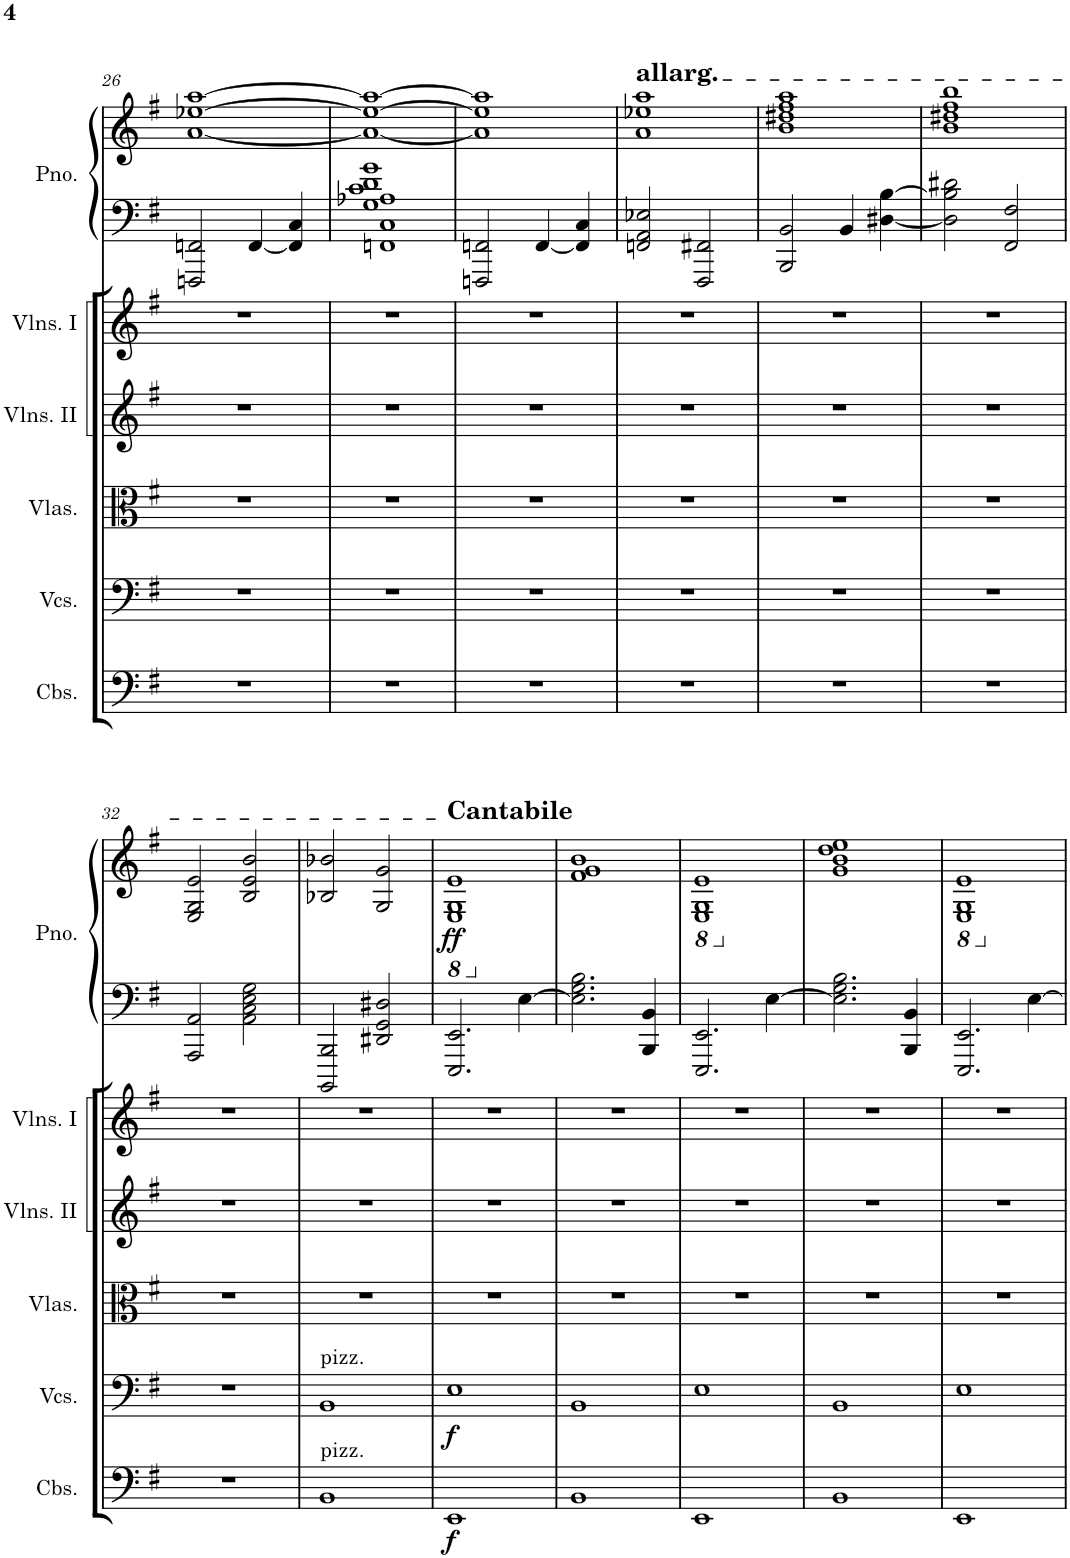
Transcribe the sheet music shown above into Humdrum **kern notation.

**kern	**dynam	**kern	**dynam	**kern	**kern	**kern	**kern	**kern	**dynam
*part6	*part6	*part5	*part5	*part4	*part3	*part2	*part1	*part1	*part1
*staff7	*staff7	*staff6	*staff6	*staff5	*staff4	*staff3	*staff2	*staff1	*staff1/2
*I"Contrabasses	*	*I"Violoncellos	*	*I"Violas	*I"Violins II	*I"Violins I	*I"Piano	*	*
*I'Cbs.	*	*I'Vcs.	*	*I'Vlas.	*I'Vlns. II	*I'Vlns. I	*I'Pno.	*	*
!!LO:PB:g=z
*clefF4	*	*clefF4	*	*clefC3	*clefG2	*clefG2	*clefF4	*clefG2	*
*Trd7c12	*	*	*	*	*	*	*	*	*
*k[f#]	*	*k[f#]	*	*k[f#]	*k[f#]	*k[f#]	*k[f#]	*k[f#]	*
*M2/2	*	*M2/2	*	*M2/2	*M2/2	*M2/2	*M2/2	*M2/2	*
=26	=26	=26	=26	=26	=26	=26	=26	=26	=26
1r	.	1r	.	1r	1r	1r	2FFFn/ 2FFn/	[1a [1ee-X [1aa	.
.	.	.	.	.	.	.	[4FF/	.	.
.	.	.	.	.	.	.	4FF/] 4C/	.	.
=27	=27	=27	=27	=27	=27	=27	=27	=27	=27
*	*	*	*	*	*	*	*^	*	*
1r	.	1r	.	1r	1r	1r	1FFn 1C 1A-X	1G 1c 1d 1g	1a_ 1ee-_ 1aa_	.
*	*	*	*	*	*	*	*v	*v	*	*
=28	=28	=28	=28	=28	=28	=28	=28	=28	=28
1r	.	1r	.	1r	1r	1r	2FFFn/ 2FFn/	1a] 1ee-] 1aa]	.
.	.	.	.	.	.	.	[4FF/	.	.
.	.	.	.	.	.	.	4FF/] 4C/	.	.
=29	=29	=29	=29	=29	=29	=29	=29	=29	=29
!	!	!	!	!	!	!	!	!LO:TX:a:t=allarg.	!
1r	.	1r	.	1r	1r	1r	2FFn/ 2AA/ 2E-X/	1a 1ee-X 1aa	.
.	.	.	.	.	.	.	2FFF#/ 2FF#X/	.	.
=30	=30	=30	=30	=30	=30	=30	=30	=30	=30
1r	.	1r	.	1r	1r	1r	2BBB/ 2BB/	1b 1dd#X 1ff# 1aa	.
.	.	.	.	.	.	.	4BB/	.	.
.	.	.	.	.	.	.	[4D#X\ [4B\	.	.
=31	=31	=31	=31	=31	=31	=31	=31	=31	=31
1r	.	1r	.	1r	1r	1r	2D#\] 2B\] 2d#X\	1b 1dd#X 1ff# 1bb	.
.	.	.	.	.	.	.	2FF#/ 2F#/	.	.
!!LO:LB:g=z
=32	=32	=32	=32	=32	=32	=32	=32	=32	=32
1r	.	1r	.	1r	1r	1r	2AAA/ 2AA/	2E/ 2G/ 2e/	.
.	.	.	.	.	.	.	2AA\ 2C\ 2E\ 2G\	2B/ 2e/ 2b/	.
=33	=33	=33	=33	=33	=33	=33	=33	=33	=33
!	!	!LO:TX:a:t=pizz.	!	!	!	!	!	!	!
!LO:TX:a:t=pizz.	!	!	!	!	!	!	!	!	!
1BB	.	1BB	.	1r	1r	1r	2BBBB/ 2BBB/	2B-X/ 2b-X/	.
.	.	.	.	.	.	.	2DD#X/ 2GG/ 2D#X/	2G/ 2g/	.
=34	=34	=34	=34	=34	=34	=34	=34	=34	=34
*	*	*	*	*	*	*	*	*8ba	*
!	!	!	!	!	!	!	!	!LO:TX:a:B:t=Cantabile	!
!	!LO:DY:b	!	!LO:DY:b	!	!	!	!	!	!LO:DY:b
1EE	f	1E	f	1r	1r	1r	2.EEE/ 2.EE/	1EE 1GG 1E	ff
.	.	.	.	.	.	.	[4E\	.	.
=35	=35	=35	=35	=35	=35	=35	=35	=35	=35
*	*	*	*	*	*	*	*	*X8ba	*
1BB	.	1BB	.	1r	1r	1r	2.E\] 2.G\ 2.B\	1f# 1g 1b	.
.	.	.	.	.	.	.	4BBB/ 4BB/	.	.
=36	=36	=36	=36	=36	=36	=36	=36	=36	=36
*	*	*	*	*	*	*	*	*8ba	*
1EE	.	1E	.	1r	1r	1r	2.EEE/ 2.EE/	1EE 1GG 1E	.
.	.	.	.	.	.	.	[4E\	.	.
=37	=37	=37	=37	=37	=37	=37	=37	=37	=37
*	*	*	*	*	*	*	*	*X8ba	*
1BB	.	1BB	.	1r	1r	1r	2.E\] 2.G\ 2.B\	1g 1b 1dd 1ee	.
.	.	.	.	.	.	.	4BBB/ 4BB/	.	.
=38	=38	=38	=38	=38	=38	=38	=38	=38	=38
*	*	*	*	*	*	*	*	*8ba	*
1EE	.	1E	.	1r	1r	1r	2.EEE/ 2.EE/	1EE 1GG 1E	.
.	.	.	.	.	.	.	[4E\	.	.
*	*	*	*	*	*	*	*	*X8ba	*
=	=	=	=	=	=	=	=	=	=
*-	*-	*-	*-	*-	*-	*-	*-	*-	*-
